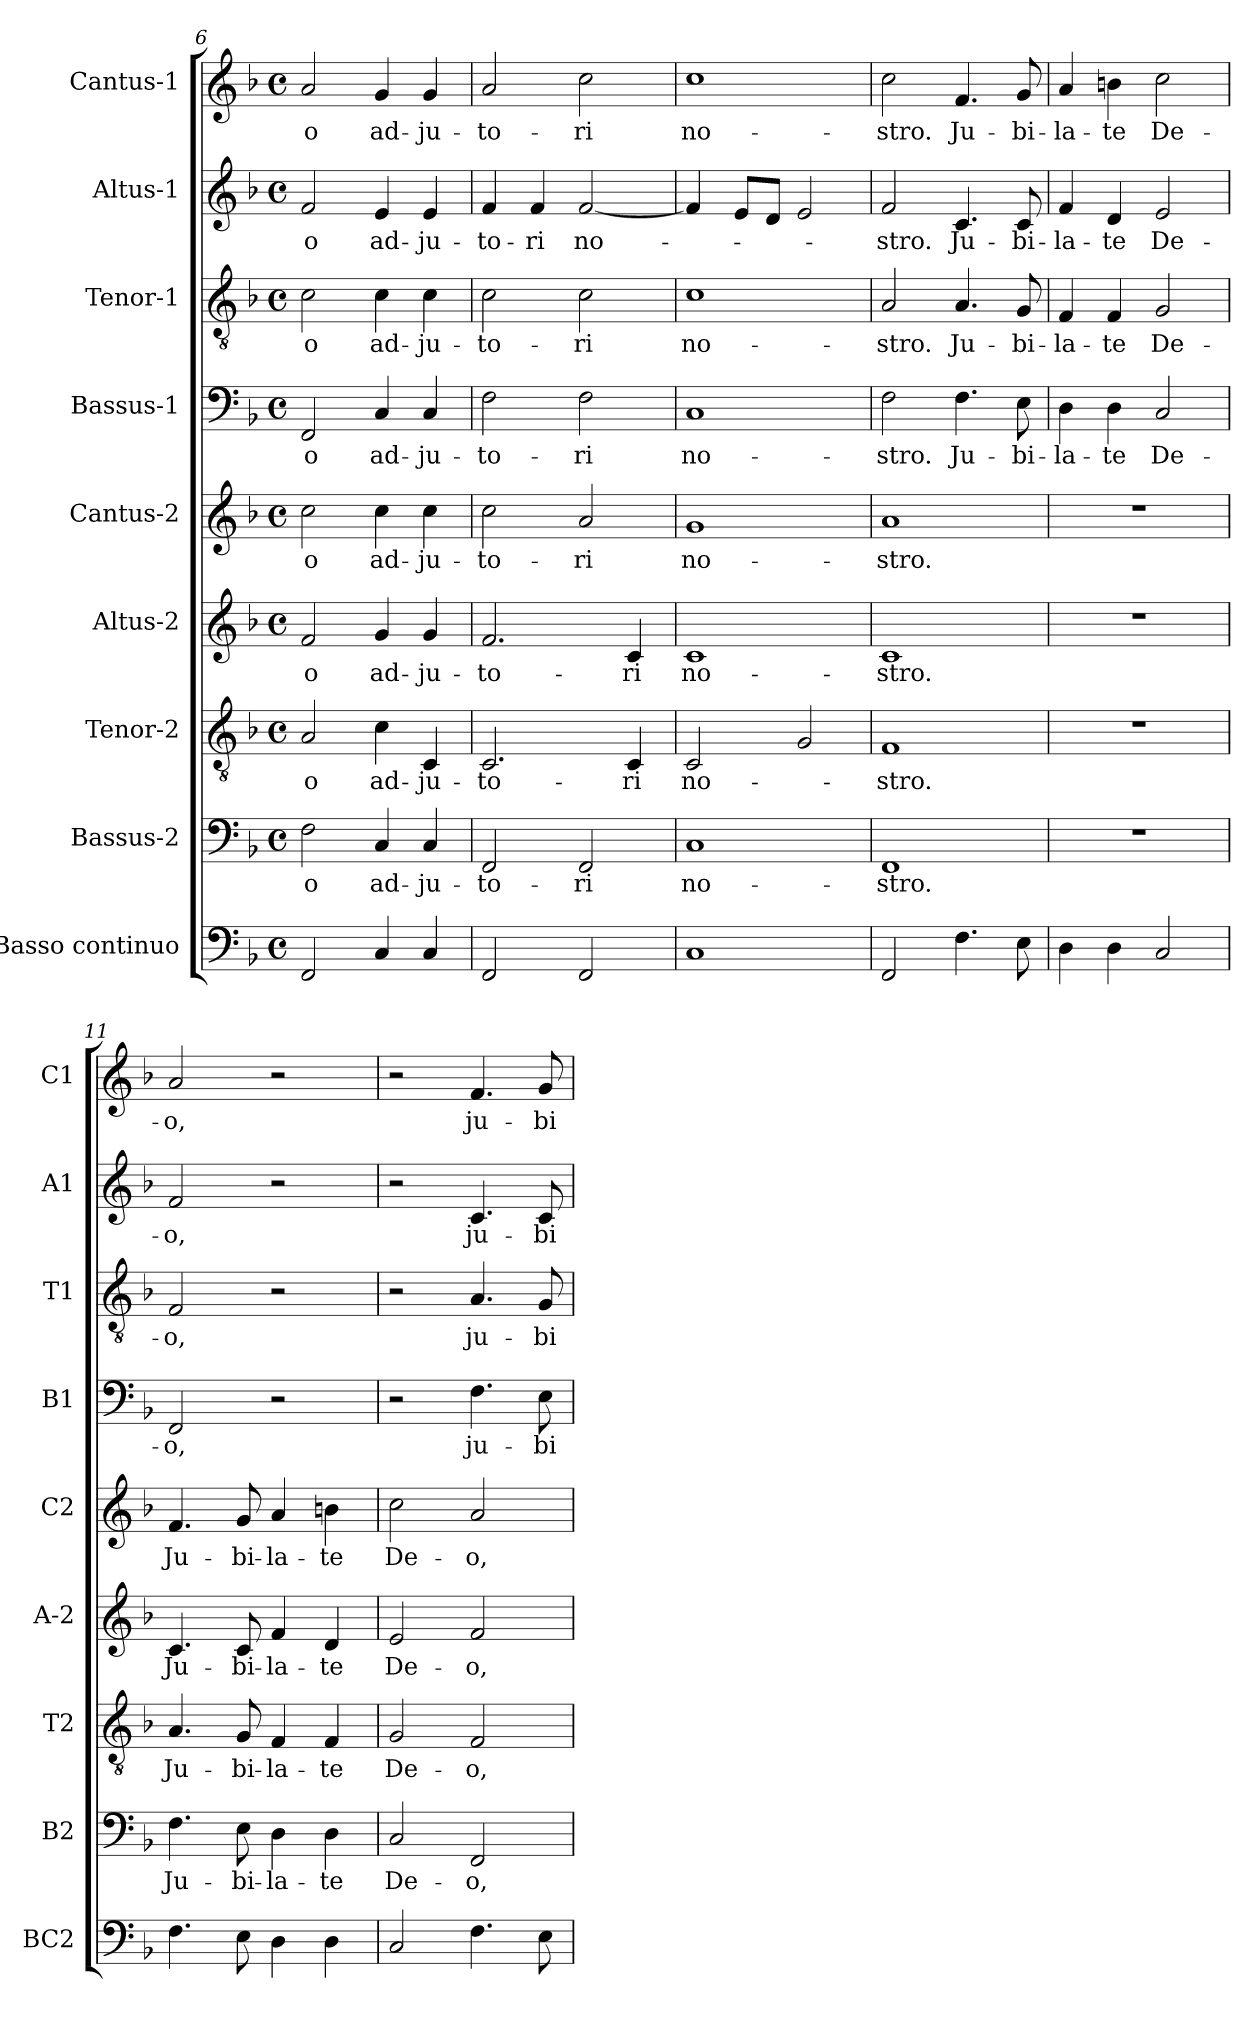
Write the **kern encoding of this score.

**kern	**kern	**text	**kern	**text	**kern	**text	**kern	**text	**kern	**text	**kern	**text	**kern	**text	**kern	**text
*part9	*part8	*part8	*part7	*part7	*part6	*part6	*part5	*part5	*part4	*part4	*part3	*part3	*part2	*part2	*part1	*part1
*staff9	*staff8	*staff8	*staff7	*staff7	*staff6	*staff6	*staff5	*staff5	*staff4	*staff4	*staff3	*staff3	*staff2	*staff2	*staff1	*staff1
*I"Basso continuo	*I"Bassus-2	*	*I"Tenor-2	*	*I"Altus-2	*	*I"Cantus-2	*	*I"Bassus-1	*	*I"Tenor-1	*	*I"Altus-1	*	*I"Cantus-1	*
*I'BC2	*I'B2	*	*I'T2	*	*I'A-2	*	*I'C2	*	*I'B1	*	*I'T1	*	*I'A1	*	*I'C1	*
*clefF4	*clefF4	*	*clefGv2	*	*clefG2	*	*clefG2	*	*clefF4	*	*clefGv2	*	*clefG2	*	*clefG2	*
*k[b-]	*k[b-]	*	*k[b-]	*	*k[b-]	*	*k[b-]	*	*k[b-]	*	*k[b-]	*	*k[b-]	*	*k[b-]	*
*F:	*F:	*	*F:	*	*F:	*	*F:	*	*F:	*	*F:	*	*F:	*	*F:	*
*M4/4	*M4/4	*	*M4/4	*	*M4/4	*	*M4/4	*	*M4/4	*	*M4/4	*	*M4/4	*	*M4/4	*
*met(c)	*met(c)	*	*met(c)	*	*met(c)	*	*met(c)	*	*met(c)	*	*met(c)	*	*met(c)	*	*met(c)	*
=6	=6	=6	=6	=6	=6	=6	=6	=6	=6	=6	=6	=6	=6	=6	=6	=6
!	!	!LO:LY:b	!	!LO:LY:b	!	!LO:LY:b	!	!LO:LY:b	!	!LO:LY:b	!	!LO:LY:b	!	!LO:LY:b	!	!LO:LY:b
2FF/	2F\	-o	2A/	-o	2f/	-o	2cc\	-o	2FF/	-o	2c\	-o	2f/	-o	2a/	-o
!	!	!LO:LY:b	!	!LO:LY:b	!	!LO:LY:b	!	!LO:LY:b	!	!LO:LY:b	!	!LO:LY:b	!	!LO:LY:b	!	!LO:LY:b
4C/	4C/	ad-	4c\	ad-	4g/	ad-	4cc\	ad-	4C/	ad-	4c\	ad-	4e/	ad-	4g/	ad-
!	!	!LO:LY:b	!	!LO:LY:b	!	!LO:LY:b	!	!LO:LY:b	!	!LO:LY:b	!	!LO:LY:b	!	!LO:LY:b	!	!LO:LY:b
4C/	4C/	-ju-	4C/	-ju-	4g/	-ju-	4cc\	-ju-	4C/	-ju-	4c\	-ju-	4e/	-ju-	4g/	-ju-
=7	=7	=7	=7	=7	=7	=7	=7	=7	=7	=7	=7	=7	=7	=7	=7	=7
!	!	!LO:LY:b	!	!LO:LY:b	!	!LO:LY:b	!	!LO:LY:b	!	!LO:LY:b	!	!LO:LY:b	!	!LO:LY:b	!	!LO:LY:b
2FF/	2FF/	-to-	2.C/	-to-	2.f/	-to-	2cc\	-to-	2F\	-to-	2c\	-to-	4f/	-to-	2a/	-to-
!	!	!	!	!	!	!	!	!	!	!	!	!	!	!LO:LY:b	!	!
.	.	.	.	.	.	.	.	.	.	.	.	.	4f/	-ri	.	.
!	!	!LO:LY:b	!	!	!	!	!	!LO:LY:b	!	!LO:LY:b	!	!LO:LY:b	!	!LO:LY:b	!	!LO:LY:b
2FF/	2FF/	-ri	.	.	.	.	2a/	-ri	2F\	-ri	2c\	-ri	[2f/	no-	2cc\	-ri
!	!	!	!	!LO:LY:b	!	!LO:LY:b	!	!	!	!	!	!	!	!	!	!
.	.	.	4C/	-ri	4c/	-ri	.	.	.	.	.	.	.	.	.	.
!!LO:PB:g=z
=8	=8	=8	=8	=8	=8	=8	=8	=8	=8	=8	=8	=8	=8	=8	=8	=8
!	!	!LO:LY:b	!	!LO:LY:b	!	!LO:LY:b	!	!LO:LY:b	!	!LO:LY:b	!	!LO:LY:b	!	!	!	!LO:LY:b
1C	1C	no-	2C/	no-	1c	no-	1g	no-	1C	no-	1c	no-	4f/]	.	1cc	no-
.	.	.	.	.	.	.	.	.	.	.	.	.	8e/L	.	.	.
.	.	.	.	.	.	.	.	.	.	.	.	.	8d/J	.	.	.
.	.	.	2G/	.	.	.	.	.	.	.	.	.	2e/	.	.	.
=9	=9	=9	=9	=9	=9	=9	=9	=9	=9	=9	=9	=9	=9	=9	=9	=9
!	!	!LO:LY:b	!	!LO:LY:b	!	!LO:LY:b	!	!LO:LY:b	!	!LO:LY:b	!	!LO:LY:b	!	!LO:LY:b	!	!LO:LY:b
2FF/	1FF	-stro.	1F	-stro.	1c	-stro.	1a	-stro.	2F\	-stro.	2A/	-stro.	2f/	-stro.	2cc\	-stro.
!	!	!	!	!	!	!	!	!	!	!LO:LY:b	!	!LO:LY:b	!	!LO:LY:b	!	!LO:LY:b
4.F\	.	.	.	.	.	.	.	.	4.F\	Ju-	4.A/	Ju-	4.c/	Ju-	4.f/	Ju-
!	!	!	!	!	!	!	!	!	!	!LO:LY:b	!	!LO:LY:b	!	!LO:LY:b	!	!LO:LY:b
8E\	.	.	.	.	.	.	.	.	8E\	-bi-	8G/	-bi-	8c/	-bi-	8g/	-bi-
=10	=10	=10	=10	=10	=10	=10	=10	=10	=10	=10	=10	=10	=10	=10	=10	=10
!	!	!	!	!	!	!	!	!	!	!LO:LY:b	!	!LO:LY:b	!	!LO:LY:b	!	!LO:LY:b
4D\	1r	.	1r	.	1r	.	1r	.	4D\	-la-	4F/	-la-	4f/	-la-	4a/	-la-
!	!	!	!	!	!	!	!	!	!	!LO:LY:b	!	!LO:LY:b	!	!LO:LY:b	!	!LO:LY:b
4D\	.	.	.	.	.	.	.	.	4D\	-te	4F/	-te	4d/	-te	4bn\	-te
!	!	!	!	!	!	!	!	!	!	!LO:LY:b	!	!LO:LY:b	!	!LO:LY:b	!	!LO:LY:b
2C/	.	.	.	.	.	.	.	.	2C/	De-	2G/	De-	2e/	De-	2cc\	De-
=11	=11	=11	=11	=11	=11	=11	=11	=11	=11	=11	=11	=11	=11	=11	=11	=11
!	!	!LO:LY:b	!	!LO:LY:b	!	!LO:LY:b	!	!LO:LY:b	!	!LO:LY:b	!	!LO:LY:b	!	!LO:LY:b	!	!LO:LY:b
4.F\	4.F\	Ju-	4.A/	Ju-	4.c/	Ju-	4.f/	Ju-	2FF/	-o,	2F/	-o,	2f/	-o,	2a/	-o,
!	!	!LO:LY:b	!	!LO:LY:b	!	!LO:LY:b	!	!LO:LY:b	!	!	!	!	!	!	!	!
8E\	8E\	-bi-	8G/	-bi-	8c/	-bi-	8g/	-bi-	.	.	.	.	.	.	.	.
!	!	!LO:LY:b	!	!LO:LY:b	!	!LO:LY:b	!	!LO:LY:b	!	!	!	!	!	!	!	!
4D\	4D\	-la-	4F/	-la-	4f/	-la-	4a/	-la-	2r	.	2r	.	2r	.	2r	.
!	!	!LO:LY:b	!	!LO:LY:b	!	!LO:LY:b	!	!LO:LY:b	!	!	!	!	!	!	!	!
4D\	4D\	-te	4F/	-te	4d/	-te	4bn\	-te	.	.	.	.	.	.	.	.
=12	=12	=12	=12	=12	=12	=12	=12	=12	=12	=12	=12	=12	=12	=12	=12	=12
!	!	!LO:LY:b	!	!LO:LY:b	!	!LO:LY:b	!	!LO:LY:b	!	!	!	!	!	!	!	!
2C/	2C/	De-	2G/	De-	2e/	De-	2cc\	De-	2r	.	2r	.	2r	.	2r	.
!	!	!LO:LY:b	!	!LO:LY:b	!	!LO:LY:b	!	!LO:LY:b	!	!LO:LY:b	!	!LO:LY:b	!	!LO:LY:b	!	!LO:LY:b
4.F\	2FF/	-o,	2F/	-o,	2f/	-o,	2a/	-o,	4.F\	ju-	4.A/	ju-	4.c/	ju-	4.f/	ju-
!	!	!	!	!	!	!	!	!	!	!LO:LY:b	!	!LO:LY:b	!	!LO:LY:b	!	!LO:LY:b
8E\	.	.	.	.	.	.	.	.	8E\	-bi-	8G/	-bi-	8c/	-bi-	8g/	-bi-
=	=	=	=	=	=	=	=	=	=	=	=	=	=	=	=	=
*-	*-	*-	*-	*-	*-	*-	*-	*-	*-	*-	*-	*-	*-	*-	*-	*-
